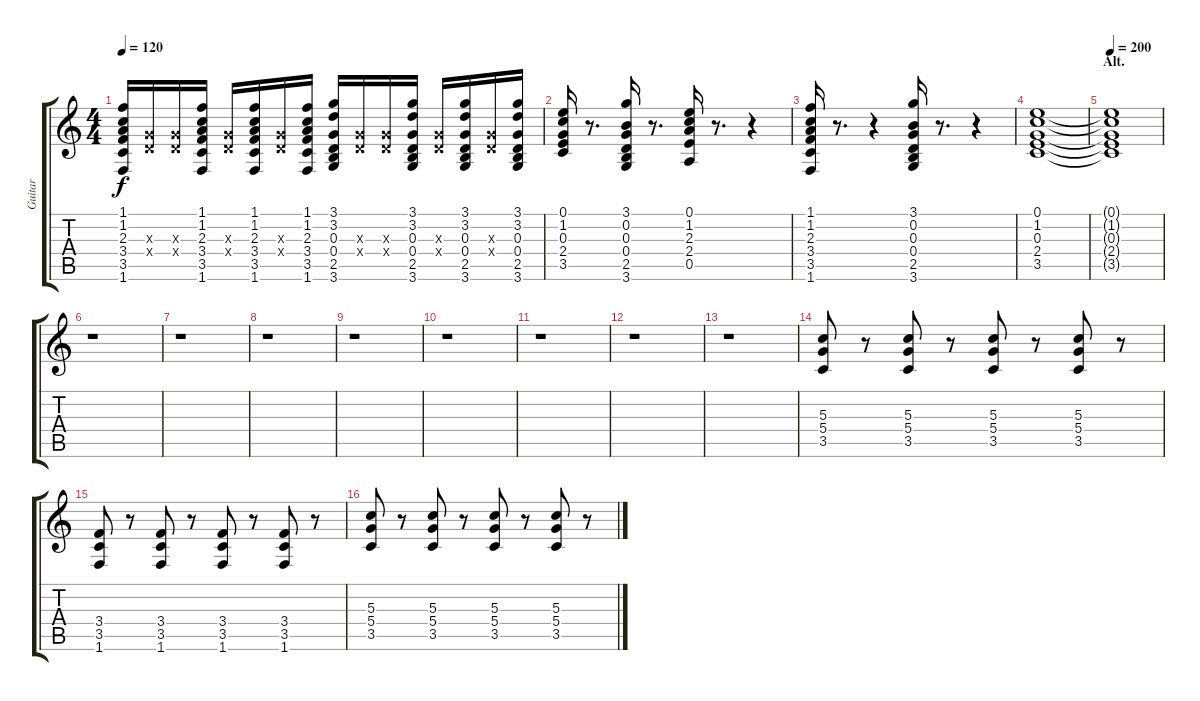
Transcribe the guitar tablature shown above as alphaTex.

\track ("Guitar" "Guitar") {instrument acousticguitarsteel}
\staff {score tabs}
\tuning (E4 B3 G3 D3 A2 E2) {hide}
\ts (4 4)
\tempo 120
\clef g2
\ks c
(1.1 1.2 2.3 3.4 3.5 1.6).16{dy f} (0.3{x} 0.4{x}).16 (0.3{x} 0.4{x}).16 (1.1 1.2 2.3 3.4 3.5 1.6).16 (0.3{x} 0.4{x}).16 (1.1 1.2 2.3 3.4 3.5 1.6).16 (0.3{x} 0.4{x}).16 (1.1 1.2 2.3 3.4 3.5 1.6).16 (3.1 3.2 0.3 0.4 2.5 3.6).16 (0.3{x} 0.4{x}).16 (0.3{x} 0.4{x}).16 (3.1 3.2 0.3 0.4 2.5 3.6).16 (0.3{x} 0.4{x}).16 (3.1 3.2 0.3 0.4 2.5 3.6).16 (0.3{x} 0.4{x}).16 (3.1 3.2 0.3 0.4 2.5 3.6).16 |
(0.1 1.2 0.3 2.4 3.5).16 r.8{d} (3.1 0.2 0.3 0.4 2.5 3.6).16 r.8{d} (0.1 1.2 2.3 2.4 0.5).16 r.8{d} r.4 |
(1.1 1.2 2.3 3.4 3.5 1.6).16 r.8{d} r.4 (3.1 0.2 0.3 0.4 2.5 3.6).16 r.8{d} r.4 |
(0.1 1.2 0.3 2.4 3.5).1 |
\section ("" "Alt.")
\tempo 200
(0.1{t} 1.2{t} 0.3{t} 2.4{t} 3.5{t}).1 |
r.1 |
r.1 |
r.1 |
r.1 |
r.1 |
r.1 |
r.1 |
r.1 |
(5.3 5.4 3.5).8{volume 10 instrument distortionguitar} r.8 (5.3 5.4 3.5).8 r.8 (5.3 5.4 3.5).8 r.8 (5.3 5.4 3.5).8 r.8 |
(3.4 3.5 1.6).8 r.8 (3.4 3.5 1.6).8 r.8 (3.4 3.5 1.6).8 r.8 (3.4 3.5 1.6).8 r.8 |
(5.3 5.4 3.5).8 r.8 (5.3 5.4 3.5).8 r.8 (5.3 5.4 3.5).8 r.8 (5.3 5.4 3.5).8 r.8
